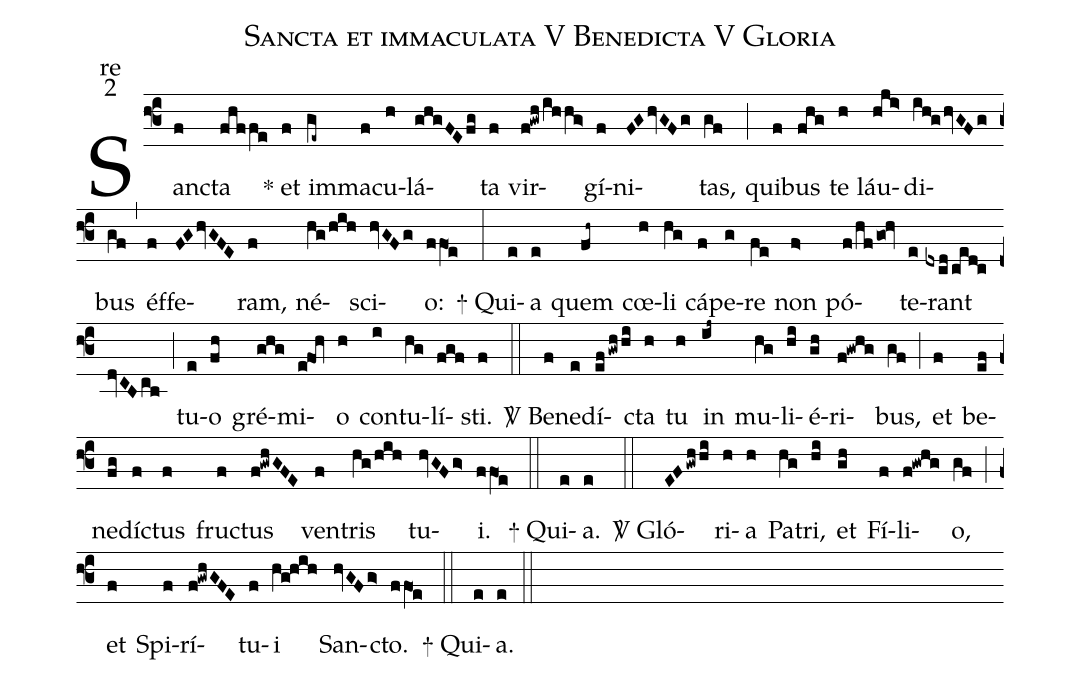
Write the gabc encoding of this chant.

name:Sancta et immaculata V Benedicta V Gloria;
office-part:re;
mode:2;
%%
(f3) San(f)cta(fhffe)
<sp>*</sp> et(f) im(ge~)ma(f)cu(h)lá(ghgFEfg)ta(f) vir(f!gwh/ihhg>)gí(f)ni(FGhvGFg)tas,(gf) (;)
qui(f)bus(fhg) te(h) láu(hji>)di(ih!ghvGFg)bus(gf) (,)
éf(f)fe(FGhvGFE)ram,(f) né(hg/hih)sci(hvGFg)o:(ffO1e) (:)
<sp>+</sp> Qui(e)a(e) quem(fh~) cœ(h)li(hg) cá(f)pe(g)re(fe) non(f>) pó(f/hfgo0!hv)te(e)rant(dxcd/ced!cdvCBcb) (;)
tu(e)o(fh) gré(ghg)mi(e!fo1h)o(h) con(i)tu(hg)lí(fgf)sti.(f) (::)
<sp>V/</sp> Be(f)ne(e)dí(efgwhhi)cta(h) tu(h) in(ij~) mu(hg)li(hi)é(gh)ri(f!gwhg)bus,(gf) (;)
et(f) be(ef)ne(fg)díc(f)tus(f) fruc(f)tus(f!gwhGFE) ven(f)tris(hg/hih) tu(hvGFg>)i.(ffO1e) (::)
<sp>+</sp> Qui(e)a.(e) (::)
<sp>V/</sp> Gló(EFgwhhi)ri(h)a(h) Pa(hg)tri,(hi) et(gh) Fí(f)li(f!gwhg)o,(gf) (;)
et(f) Spi(f)rí(f!gwhGFE)tu(f)i(hg@hih) San(hvGFg>)cto.(ffO1!e) (::)
<sp>+</sp> Qui(e)a.(e) (::)
